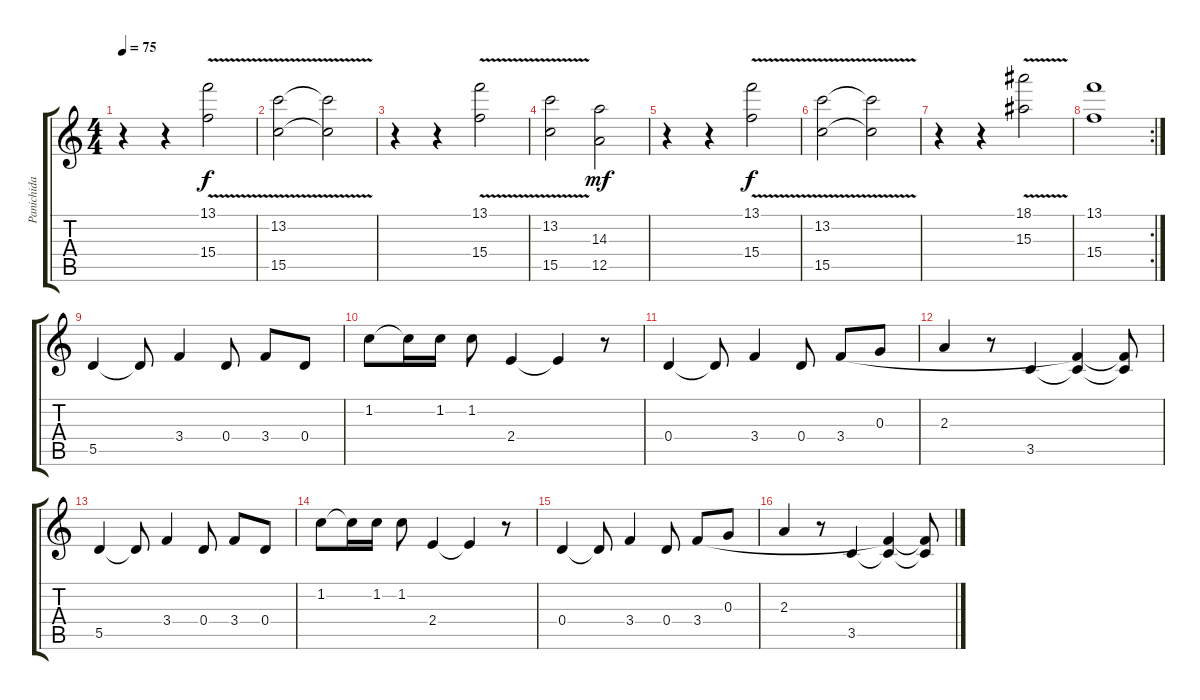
\track ("Panichida 2" "Panichida ") {instrument electricguitarjazz}
\staff {score tabs}
\tuning (E4 B3 G3 D3 A2 E2) {hide}
\ts (4 4)
\tempo 75
\clef g2
\ks c
r.4{dy f} r.4 (13.1{v} 15.4{v}).2{balance 2 instrument fx1rain} |
(13.2{v} 15.5{v}).2{balance 12 instrument fx1rain} (13.2{t} 15.5{t}).2 |
r.4 r.4 (13.1{v} 15.4{v}).2{balance 3 instrument fx1rain} |
(13.2{v} 15.5{v}).2{balance 12 instrument fx1rain} (14.3 12.5).2{dy mf} |
r.4 r.4 (13.1{v} 15.4{v}).2{dy f balance 3 instrument fx1rain} |
(13.2{v} 15.5{v}).2{balance 13 instrument fx1rain} (13.2{t} 15.5{t}).2 |
r.4 r.4 (18.1{v} 15.3).2{balance 4 instrument fx1rain} |
\rc 2
(13.1 15.4).1{balance 12 instrument fx1rain} |
5.5.4{volume 16 instrument acousticguitarsteel} 5.5{t}.8 3.4.4 0.4.8 3.4.8 0.4.8 |
1.2.8 1.2{t}.16 1.2.16 1.2.8 2.4.4 2.4{t}.4 r.8 |
0.4.4 0.4{t}.8 3.4.4 0.4.8 3.4.8 0.3.8 |
2.3.4 r.8 3.5.4 (3.4{t} 3.5{t}).4 (3.4{t} 3.5{t}).8 |
5.5.4 5.5{t}.8 3.4.4 0.4.8 3.4.8 0.4.8 |
1.2.8 1.2{t}.16 1.2.16 1.2.8 2.4.4 2.4{t}.4 r.8 |
0.4.4 0.4{t}.8 3.4.4 0.4.8 3.4.8 0.3.8 |
2.3.4 r.8 3.5.4 (3.4{t} 3.5{t}).4 (3.4{t} 3.5{t}).8
